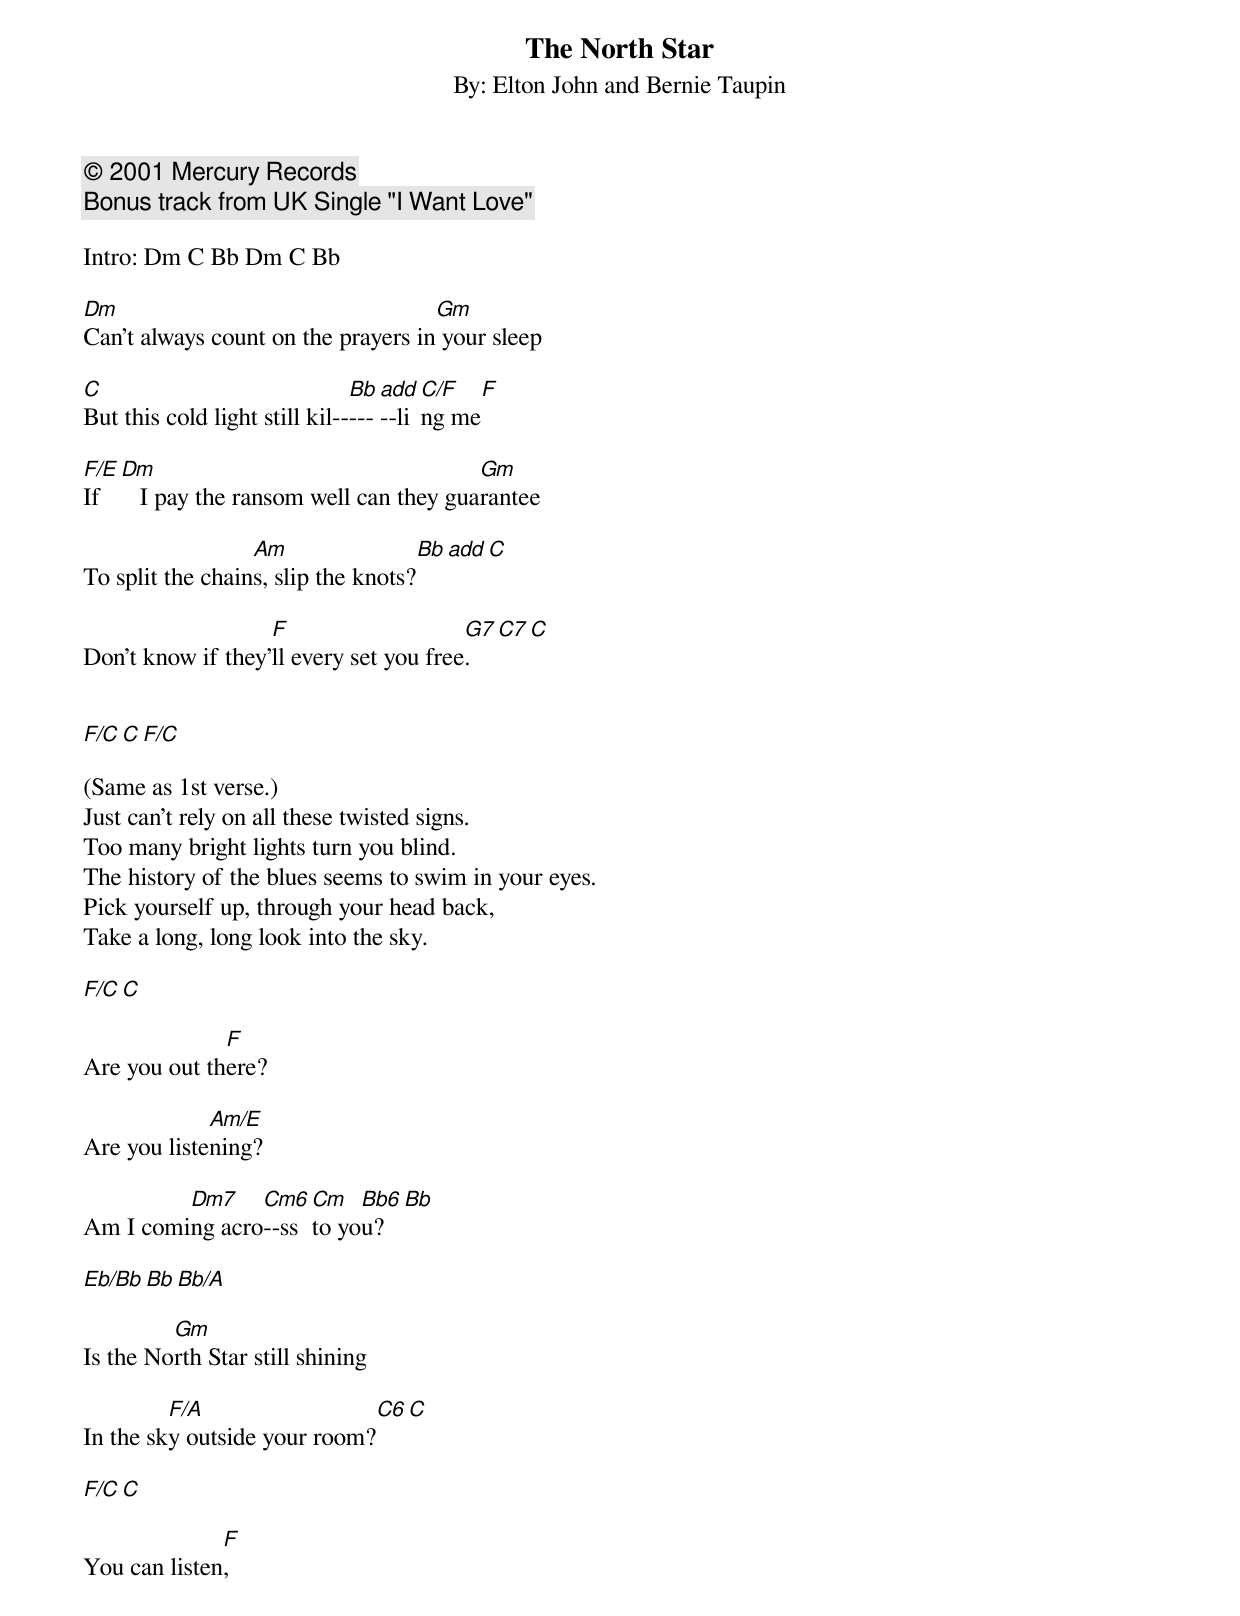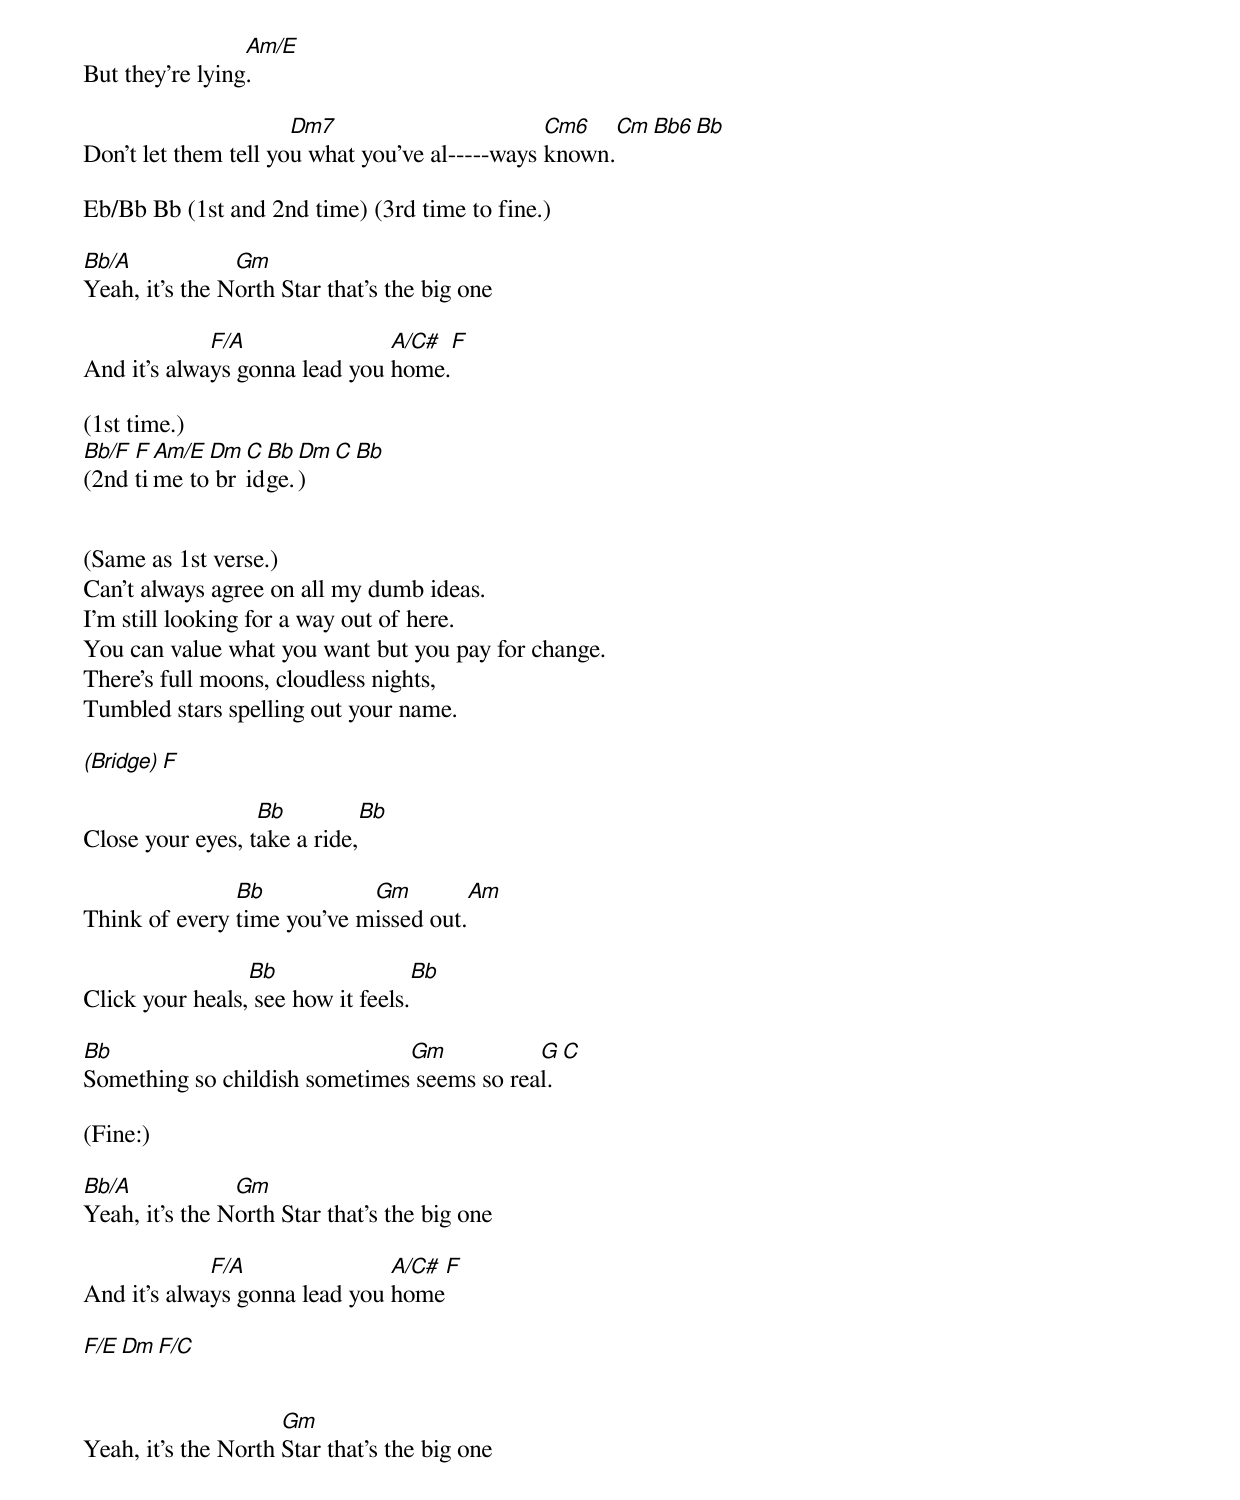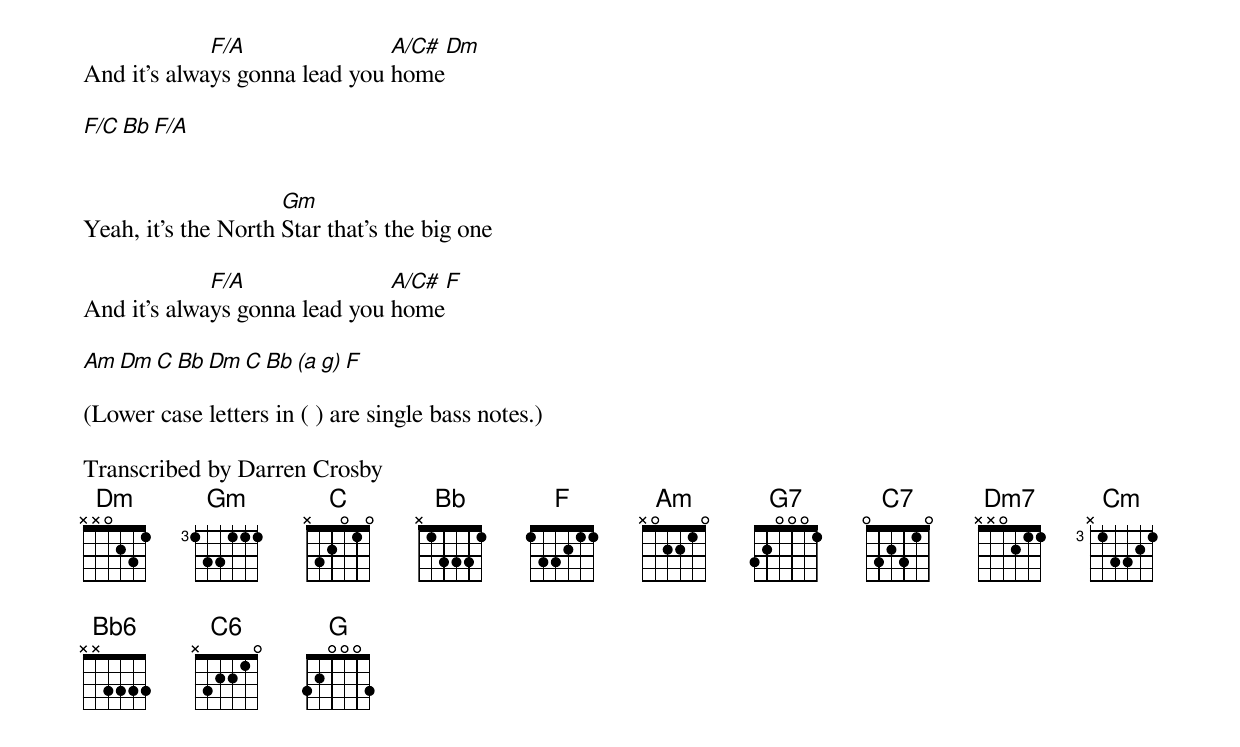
The North Star
By: Elton John and Bernie Taupin
© 2001 Mercury Records
Bonus track from UK Single "I Want Love"

Intro: Dm C Bb Dm C Bb

Dm                                  Gm
Can't always count on the prayers in your sleep

C                              Bb add C/F  F
But this cold light still kil-------ling me

F/E  Dm                                   Gm
If      I pay the ransom well can they guarantee

                  Am                 Bb add C
To split the chains, slip the knots?

                   F                    G7      C7 C
Don't know if they'll every set you free.


F/C  C  F/C

(Same as 1st verse.)
Just can't rely on all these twisted signs.
Too many bright lights turn you blind.
The history of the blues seems to swim in your eyes.
Pick yourself up, through your head back,
Take a long, long look into the sky.

F/C C

              F
Are you out there?

             Am/E
Are you listening?

         Dm7    Cm6  Cm   Bb6 Bb
Am I coming acro--ss to you?

Eb/Bb Bb Bb/A

         Gm
Is the North Star still shining

         F/A                     C6 C
In the sky outside your room?

F/C C

              F
You can listen,

                 Am/E
But they're lying.

                      Dm7                       Cm6   Cm   Bb6 Bb
Don't let them tell you what you've al-----ways known.

Eb/Bb Bb (1st and 2nd time) (3rd time to fine.)

Bb/A            Gm
Yeah, it's the North Star that's the big one

             F/A               A/C#     F
And it's always gonna lead you home.

(1st time.)
Bb/F F Am/E Dm C Bb Dm C Bb
(2nd time to bridge.)


(Same as 1st verse.)
Can't always agree on all my dumb ideas.
I'm still looking for a way out of here.
You can value what you want but you pay for change.
There's full moons, cloudless nights,
Tumbled stars spelling out your name.

(Bridge) F

                  Bb               Bb
Close your eyes, take a ride,

               Bb           Gm                Am
Think of every time you've missed out.

                 Bb                     Bb
Click your heals, see how it feels.

Bb                             Gm           G            C
Something so childish sometimes seems so real.

(Fine:)

Bb/A            Gm
Yeah, it's the North Star that's the big one

             F/A               A/C#     F
And it's always gonna lead you home

F/E  Dm  F/C


                     Gm
Yeah, it's the North Star that's the big one

             F/A               A/C#     Dm
And it's always gonna lead you home

F/C  Bb  F/A


                     Gm
Yeah, it's the North Star that's the big one

             F/A               A/C#     F
And it's always gonna lead you home

Am  Dm  C  Bb  Dm  C Bb (a  g)   F

(Lower case letters in ( ) are single bass notes.)

Transcribed by Darren Crosby
